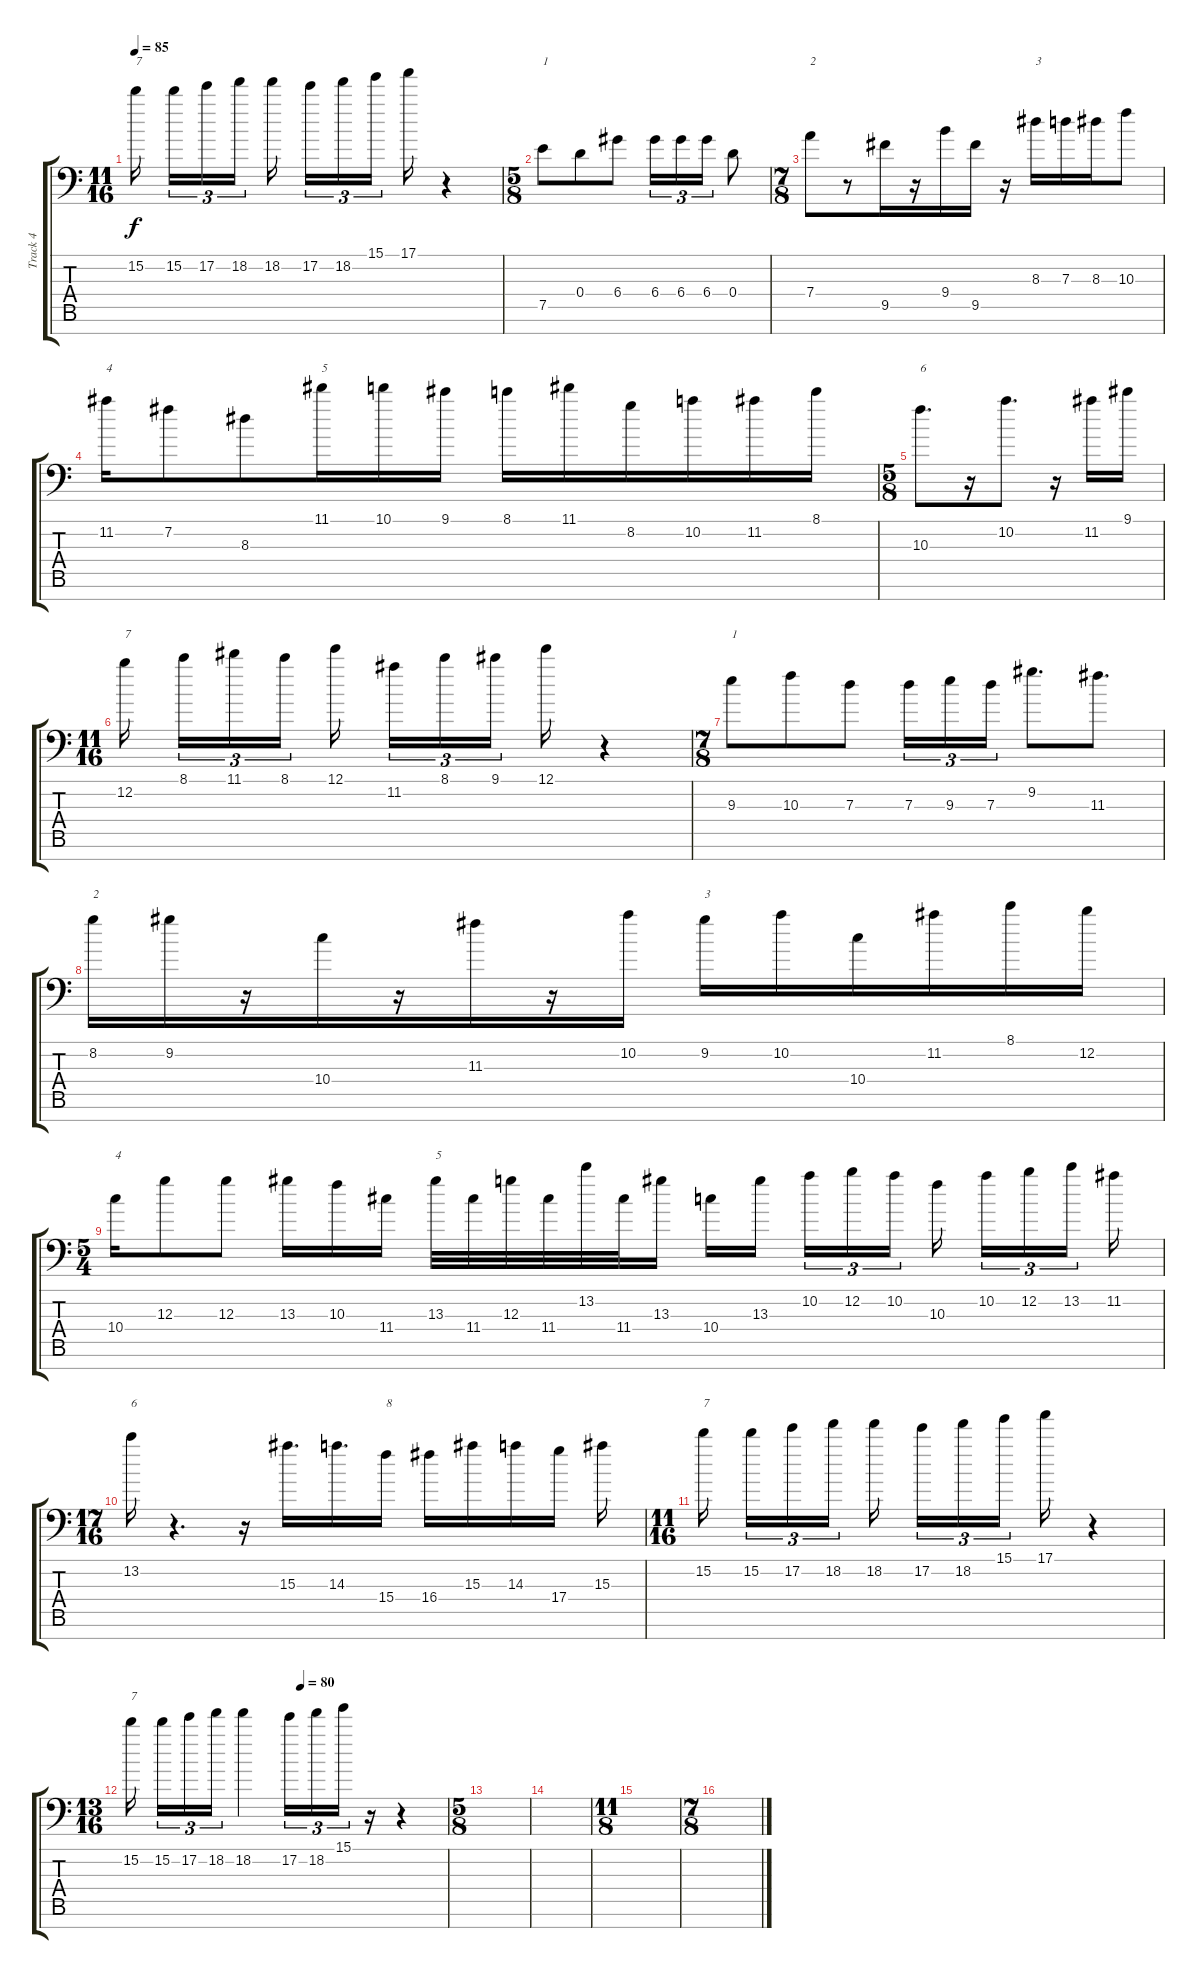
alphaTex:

\track ("Track 4" "Track 4") {instrument distortionguitar}
\staff {score tabs}
\tuning (E4 B3 G3 D3 A2 E2 A1) {hide}
\ts (11 16)
\tempo 85
\clef f4
\ks c
15.2.16{txt "7" dy f} 15.2.16{tu (3 2)} 17.2.16{tu (3 2)} 18.2.16{tu (3 2)} 18.2.16 17.2.16{tu (3 2)} 18.2.16{tu (3 2)} 15.1.16{tu (3 2)} 17.1.16 r.4 |
\ts (5 8)
7.5.8{txt "1"} 0.4.8 6.4.8 6.4.16{tu (3 2)} 6.4.16{tu (3 2)} 6.4.16{tu (3 2)} 0.4.8 |
\ts (7 8)
7.4.8{txt "2"} r.8 9.5.16 r.16 9.4.16 9.5.16 r.16 8.3.16{txt "3"} 7.3.16 8.3.16 10.3.8 |
11.2.16{txt "4"} 7.2.8 8.3.8 11.1.16{txt "5"} 10.1.16 9.1.16 8.1.16 11.1.16 8.2.16 10.2.16 11.2.16 8.1.16 |
\ts (5 8)
10.3.8{d txt "6"} r.16 10.2.8{d} r.16 11.2.16 9.1.16 |
\ts (11 16)
12.2.16{txt "7"} 8.1.16{tu (3 2)} 11.1.16{tu (3 2)} 8.1.16{tu (3 2)} 12.1.16 11.2.16{tu (3 2)} 8.1.16{tu (3 2)} 9.1.16{tu (3 2)} 12.1.16 r.4 |
\ts (7 8)
9.3.8{txt "1"} 10.3.8 7.3.8 7.3.16{tu (3 2)} 9.3.16{tu (3 2)} 7.3.16{tu (3 2)} 9.2.8{d} 11.3.8{d} |
8.2.16{txt "2"} 9.2.16 r.16 10.4.16 r.16 11.3.16 r.16 10.2.16 9.2.16{txt "3"} 10.2.16 10.4.16 11.2.16 8.1.16 12.2.16 |
\ts (5 4)
10.4.16{txt "4"} 12.3.8 12.3.8 13.3.16 10.3.16 11.4.16 13.3.32{txt "5"} 11.4.32 12.3.32 11.4.32 13.2.32 11.4.32 13.3.16 10.4.16 13.3.16{beam splitsecondary} 10.2.16{tu (3 2)} 12.2.16{tu (3 2)} 10.2.16{tu (3 2)} 10.3.16{beam splitsecondary} 10.2.16{tu (3 2)} 12.2.16{tu (3 2)} 13.2.16{tu (3 2) beam splitsecondary} 11.2.16 |
\ts (17 16)
13.2.16{txt "6"} r.4{d} r.16 15.3.16{d} 14.3.16{d} 15.4.16{txt "8"} 16.4.16 15.3.16 14.3.16 17.4.16 15.3.16 |
\ts (11 16)
15.2.16{txt "7"} 15.2.16{tu (3 2)} 17.2.16{tu (3 2)} 18.2.16{tu (3 2)} 18.2.16 17.2.16{tu (3 2)} 18.2.16{tu (3 2)} 15.1.16{tu (3 2)} 17.1.16 r.4 |
\ts (13 16)
\tempo (80 0.5384615384615384)
15.2.16{txt "7"} 15.2.16{tu (3 2)} 17.2.16{tu (3 2)} 18.2.16{tu (3 2)} 18.2.4 17.2.16{tu (3 2)} 18.2.16{tu (3 2)} 15.1.16{tu (3 2)} r.16 r.4 |
\ts (5 8)
|
|
\ts (11 8)
|
\ts (7 8)
